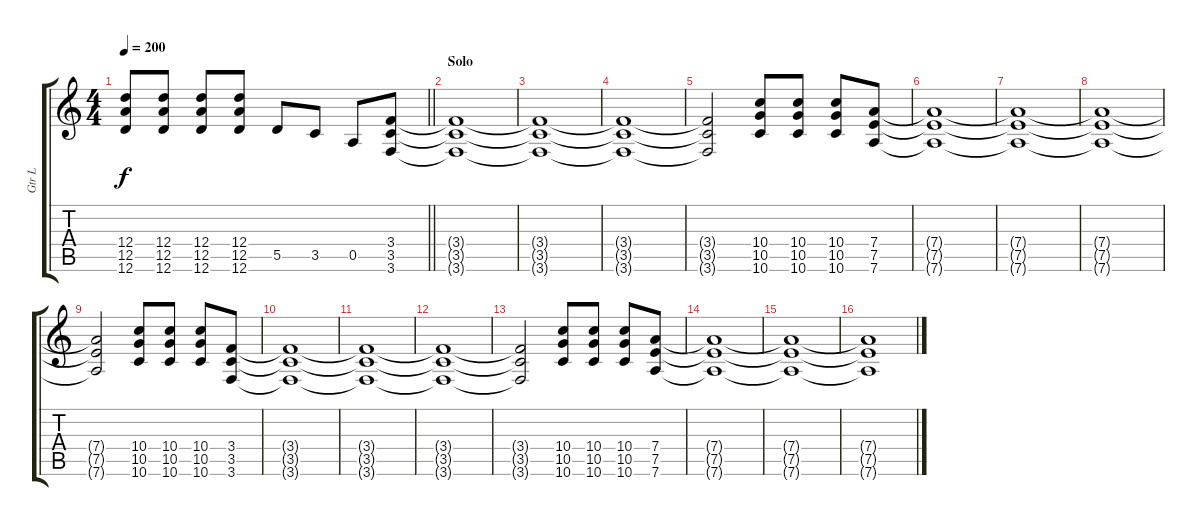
\track ("Gtr L" "Gtr L") {instrument distortionguitar}
\staff {score tabs}
\tuning (E4 B3 G3 D3 A2 D2) {hide}
\ts (4 4)
\tempo 200
\clef g2
\barLineRight lightlight
\ks c
(12.4 12.5 12.6).8{dy f} (12.4 12.5 12.6).8 (12.4 12.5 12.6).8 (12.4 12.5 12.6).8 5.5.8 3.5.8 0.5.8 (3.4 3.5 3.6).8 |
\section ("" "Solo")
(3.4{t} 3.5{t} 3.6{t}).1 |
(3.4{t} 3.5{t} 3.6{t}).1 |
(3.4{t} 3.5{t} 3.6{t}).1 |
(3.4{t} 3.5{t} 3.6{t}).2 (10.4 10.5 10.6).8 (10.4 10.5 10.6).8 (10.4 10.5 10.6).8 (7.4 7.5 7.6).8 |
(7.4{t} 7.5{t} 7.6{t}).1 |
(7.4{t} 7.5{t} 7.6{t}).1 |
(7.4{t} 7.5{t} 7.6{t}).1 |
(7.4{t} 7.5{t} 7.6{t}).2 (10.4 10.5 10.6).8 (10.4 10.5 10.6).8 (10.4 10.5 10.6).8 (3.4 3.5 3.6).8 |
(3.4{t} 3.5{t} 3.6{t}).1 |
(3.4{t} 3.5{t} 3.6{t}).1 |
(3.4{t} 3.5{t} 3.6{t}).1 |
(3.4{t} 3.5{t} 3.6{t}).2 (10.4 10.5 10.6).8 (10.4 10.5 10.6).8 (10.4 10.5 10.6).8 (7.4 7.5 7.6).8 |
(7.4{t} 7.5{t} 7.6{t}).1 |
(7.4{t} 7.5{t} 7.6{t}).1 |
(7.4{t} 7.5{t} 7.6{t}).1
